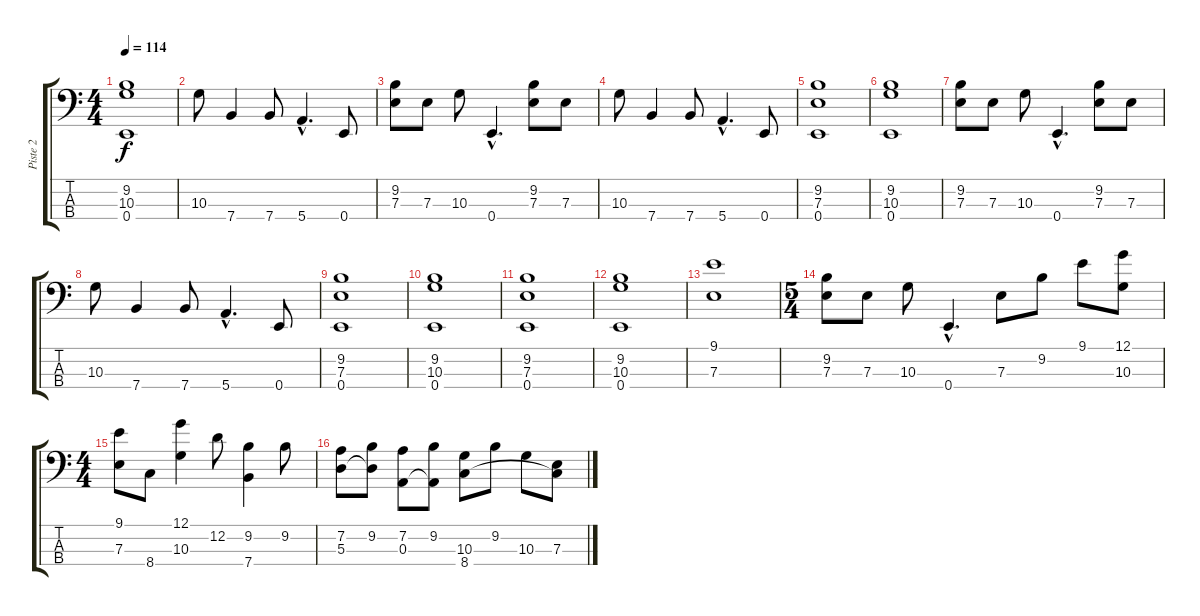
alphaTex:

\track ("Piste 2" "Piste 2") {instrument slapbass1}
\staff {score tabs}
\tuning (G2 D2 A1 E1) {hide}
\ts (4 4)
\tempo 114
\clef f4
\ks c
(9.2 10.3 0.4).1{dy f} |
10.3.8 7.4.4 7.4.8 5.4{hac}.4{d} 0.4.8 |
(9.2 7.3).8 7.3.8 10.3.8 0.4{hac}.4{d} (9.2 7.3).8 7.3.8 |
10.3.8 7.4.4 7.4.8 5.4{hac}.4{d} 0.4.8 |
(9.2 7.3 0.4).1 |
(9.2 10.3 0.4).1 |
(9.2 7.3).8 7.3.8 10.3.8 0.4{hac}.4{d} (9.2 7.3).8 7.3.8 |
10.3.8 7.4.4 7.4.8 5.4{hac}.4{d} 0.4.8 |
(9.2 7.3 0.4).1 |
(9.2 10.3 0.4).1 |
(9.2 7.3 0.4).1 |
(9.2 10.3 0.4).1 |
(9.1 7.3).1 |
\ts (5 4)
(9.2 7.3).8 7.3.8 10.3.8 0.4{hac}.4{d} 7.3.8 9.2.8 9.1.8 (12.1 10.3).8 |
\ts (4 4)
(9.1 7.3).8 8.4.8 (12.1 10.3).4 12.2.8 (9.2 7.4).4 9.2.8 |
(7.2 5.3).8 (9.2 5.3{t}).8 (7.2 0.3).8 (9.2 0.3{t}).8 (10.3 8.4).8 9.2.8 10.3.8 (7.3 8.4{t}).8
